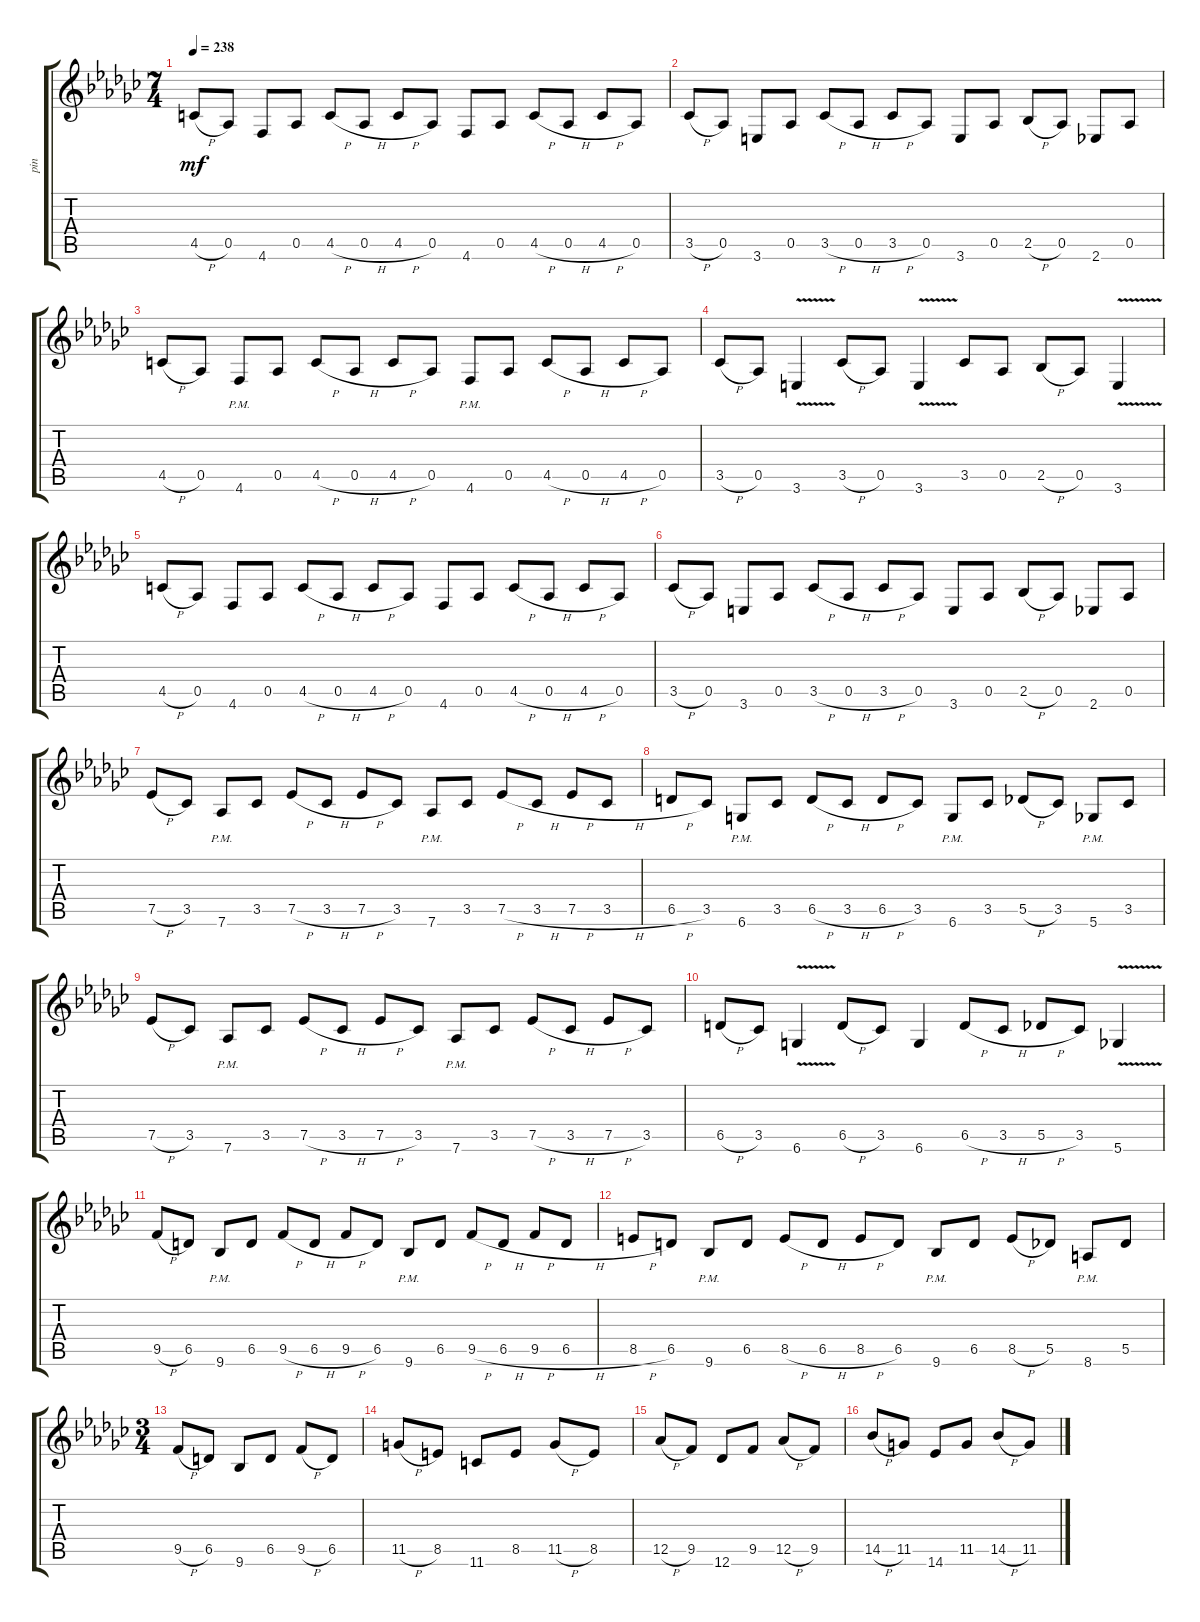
\track ("pin" "pin") {instrument distortionguitar}
\staff {score tabs}
\tuning (Eb4 Bb3 Gb3 Db3 Ab2 Db2) {hide}
\ts (7 4)
\tempo 238
\clef g2
\ks gb
4.5{h}.8{dy mf} 0.5.8 4.6.8 0.5.8 4.5{h}.8 0.5{h}.8 4.5{h}.8 0.5.8 4.6.8 0.5.8 4.5{h}.8 0.5{h}.8 4.5{h}.8 0.5.8 |
3.5{h}.8 0.5.8 3.6.8 0.5.8 3.5{h}.8 0.5{h}.8 3.5{h}.8 0.5.8 3.6.8 0.5.8 2.5{h}.8 0.5.8 2.6.8 0.5.8 |
4.5{h}.8 0.5.8 4.6{pm}.8 0.5.8 4.5{h}.8 0.5{h}.8 4.5{h}.8 0.5.8 4.6{pm}.8 0.5.8 4.5{h}.8 0.5{h}.8 4.5{h}.8 0.5.8 |
3.5{h}.8 0.5.8 3.6{v}.4 3.5{h}.8 0.5.8 3.6{v}.4 3.5.8 0.5.8 2.5{h}.8 0.5.8 3.6{v}.4 |
4.5{h}.8 0.5.8 4.6.8 0.5.8 4.5{h}.8 0.5{h}.8 4.5{h}.8 0.5.8 4.6.8 0.5.8 4.5{h}.8 0.5{h}.8 4.5{h}.8 0.5.8 |
3.5{h}.8 0.5.8 3.6.8 0.5.8 3.5{h}.8 0.5{h}.8 3.5{h}.8 0.5.8 3.6.8 0.5.8 2.5{h}.8 0.5.8 2.6.8 0.5.8 |
7.5{h}.8 3.5.8 7.6{pm}.8 3.5.8 7.5{h}.8 3.5{h}.8 7.5{h}.8 3.5.8 7.6{pm}.8 3.5.8 7.5{h}.8 3.5{h}.8 7.5{h}.8 3.5{h}.8 |
6.5{h}.8 3.5.8 6.6{pm}.8 3.5.8 6.5{h}.8 3.5{h}.8 6.5{h}.8 3.5.8 6.6{pm}.8 3.5.8 5.5{h}.8 3.5.8 5.6{pm}.8 3.5.8 |
7.5{h}.8 3.5.8 7.6{pm}.8 3.5.8 7.5{h}.8 3.5{h}.8 7.5{h}.8 3.5.8 7.6{pm}.8 3.5.8 7.5{h}.8 3.5{h}.8 7.5{h}.8 3.5.8 |
6.5{h}.8 3.5.8 6.6{v}.4 6.5{h}.8 3.5.8 6.6.4 6.5{h}.8 3.5{h}.8 5.5{h}.8 3.5.8 5.6{v}.4 |
9.5{h}.8 6.5.8 9.6{pm}.8 6.5.8 9.5{h}.8 6.5{h}.8 9.5{h}.8 6.5.8 9.6{pm}.8 6.5.8 9.5{h}.8 6.5{h}.8 9.5{h}.8 6.5{h}.8 |
8.5{h}.8 6.5.8 9.6{pm}.8 6.5.8 8.5{h}.8 6.5{h}.8 8.5{h}.8 6.5.8 9.6{pm}.8 6.5.8 8.5{h}.8 5.5.8 8.6{pm}.8 5.5.8 |
\ts (3 4)
9.5{h}.8 6.5.8 9.6.8 6.5.8 9.5{h}.8 6.5.8 |
11.5{h}.8 8.5.8 11.6.8 8.5.8 11.5{h}.8 8.5.8 |
12.5{h}.8 9.5.8 12.6.8 9.5.8 12.5{h}.8 9.5.8 |
14.5{h}.8 11.5.8 14.6.8 11.5.8 14.5{h}.8 11.5.8
